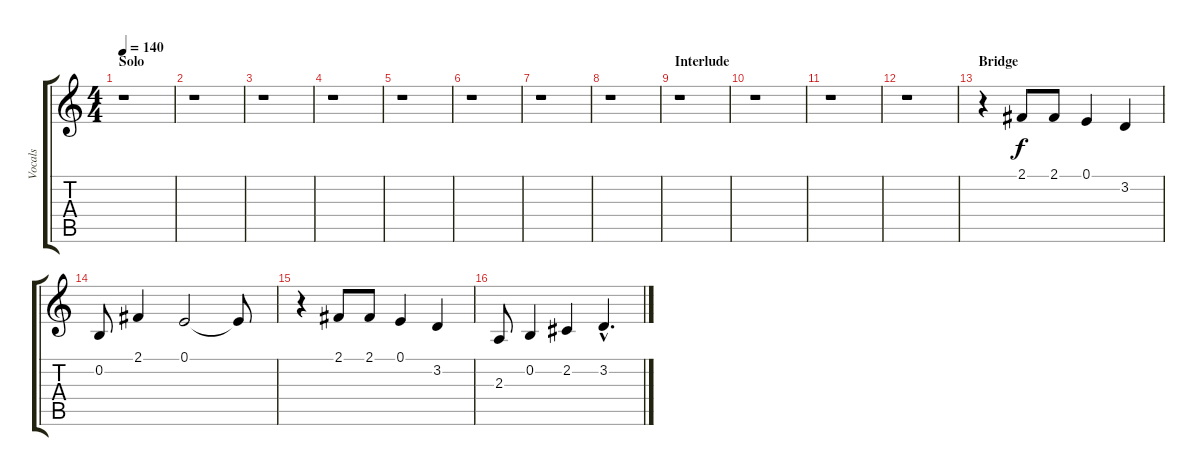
\track ("Vocals" "Vocals") {instrument lead8bassandlead}
\staff {score tabs}
\tuning (E4 B3 G3 D3 A2 E2) {hide}
\ts (4 4)
\section ("" "Solo")
\tempo 140
\clef g2
\ks c
r.1{dy f} |
r.1 |
r.1 |
r.1 |
r.1 |
r.1 |
r.1 |
r.1 |
\section ("" "Interlude")
r.1 |
r.1 |
r.1 |
r.1 |
\section ("" "Bridge")
r.4 2.1.8 2.1.8 0.1.4 3.2.4 |
0.2.8 2.1.4 0.1.2 0.1{t}.8 |
r.4 2.1.8 2.1.8 0.1.4 3.2.4 |
2.3.8 0.2.4 2.2.4 3.2{hac}.4{d}
